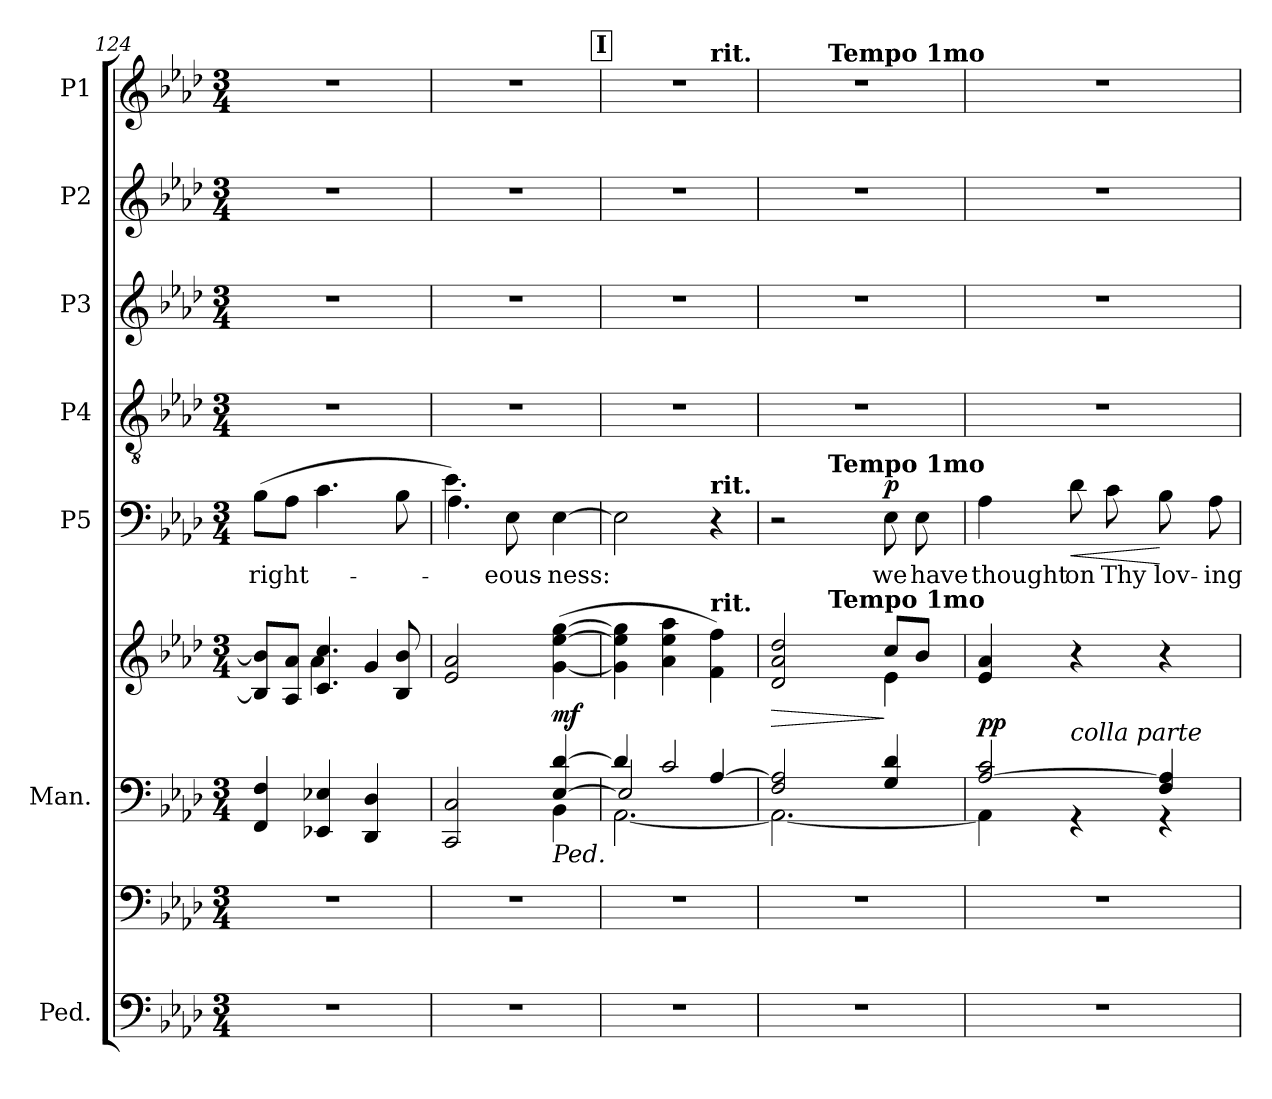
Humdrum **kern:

**kern	**kern	**kern	**kern	**dynam	**kern	**text	**dynam	**kern	**kern	**kern	**kern
*part7	*part7	*part6	*part6	*part6	*part5	*part5	*part5	*part4	*part3	*part2	*part1
*staff9	*staff8	*staff7	*staff6	*staff6/7	*staff5	*staff5	*staff5	*staff4	*staff3	*staff2	*staff1
*I"Ped.	*	*I"Man.	*	*	*I"P5	*	*	*I"P4	*I"P3	*I"P2	*I"P1
*I'Ped.	*	*	*	*	*	*	*	*	*	*	*
*clefF4	*clefF4	*clefF4	*clefG2	*	*clefF4	*	*	*clefGv2	*clefG2	*clefG2	*clefG2
*	*	*	*	*	*	*	*	*ITrd7c12	*	*	*
*k[b-e-a-d-]	*k[b-e-a-d-]	*k[b-e-a-d-]	*k[b-e-a-d-]	*	*k[b-e-a-d-]	*	*	*k[b-e-a-d-]	*k[b-e-a-d-]	*k[b-e-a-d-]	*k[b-e-a-d-]
*A-:	*A-:	*A-:	*A-:	*	*A-:	*	*	*A-:	*A-:	*A-:	*A-:
*M3/4	*M3/4	*M3/4	*M3/4	*	*M3/4	*	*	*M3/4	*M3/4	*M3/4	*M3/4
=124	=124	=124	=124	=124	=124	=124	=124	=124	=124	=124	=124
!LO:N:vis=1	!LO:N:vis=1	!	!	!	!	!	!	!	!	!	!
*	*	*	*^	*	*	*	*	*	*	*	*
!	!	!	!	!	!	!	!LO:LY:b:color=#000000	!	!LO:N:vis=1	!LO:N:vis=1	!LO:N:vis=1	!LO:N:vis=1
2.r	2.r	4FFi/ 4Fi	8B-i/] 8b-i]L	4ryy	.	(8B-i\L	right-	.	2.r	2.r	2.r	2.r
.	.	.	8A-i/ 8a-iJ	.	.	8A-i\J	.	.	.	.	.	.
.	.	4EE-Xi/ 4E-Xi	4.ci/ 4.cci	4a-i\	.	4.ci\	.	.	.	.	.	.
.	.	4DD-i/ 4D-i	.	4gi/	.	.	.	.	.	.	.	.
.	.	.	8B-i/ 8b-i	.	.	8B-i\	.	.	.	.	.	.
*	*	*	*v	*v	*	*	*	*	*	*	*	*
=125	=125	=125	=125	=125	=125	=125	=125	=125	=125	=125	=125
!LO:N:vis=1	!LO:N:vis=1	!	!	!	!	!	!	!LO:N:vis=1	!LO:N:vis=1	!LO:N:vis=1	!LO:N:vis=1
*	*	*^	*	*	*^	*	*	*	*	*	*
2.r	2.r	2CCi/ 2Ci	2ryy	2e-i/ 2a-i	.	4.e-i\)	4.A-i\	.	.	2.r	2.r	2.r	2.r
!	!	!	!	!	!	!	!	!LO:LY:b:color=#000000	!	!	!	!	!
.	.	.	.	.	.	8E-i\	8ryy	-eous-	.	.	.	.	.
!	!	!LO:TX:b:i:t=Ped.	!	!	!	!	!	!	!	!	!	!	!
!	!	!	!	!	!	!	!	!LO:LY:b:color=#000000	!	!	!	!	!
.	.	[4E-i/ [4d-i	4BB-i\	([4gi\ [4ee-i [4ggi	[ [ mf	[4E-i\	4ryy	-ness:	.	.	.	.	.
!!LO:LB:g=z
!!LO:REH:place=s1:B:color=#000000:enc=box:fs=17.1407:t=I
=126	=126	=126	=126	=126	=126	=126	=126	=126	=126	=126	=126	=126	=126
!LO:N:vis=1	!LO:N:vis=1	!	!	!	!	!	!	!	!	!LO:N:vis=1	!LO:N:vis=1	!LO:N:vis=1	!LO:N:vis=1
*	*	*	*^	*	*	*v	*v	*	*	*	*	*	*^
2.r	2.r	4d-i/]	[2.AA-i\	2E-i/]	4gi\] 4ee-i] 4ggi]	.	2E-i\]	.	.	2.r	2.r	2.r	2.r	2ryy
.	.	2ci/	.	.	4a-i\ 4ee-i 4aa-i	.	.	.	.	.	.	.	.	.
!	!	!	!	!	!	!	!	!	!	!	!	!	!	!LO:TX:a:B:t=rit.
!	!	!	!	!	!	!	!LO:TX:a:B:t=rit.	!	!	!	!	!	!	!
!	!	!	!	!	!LO:TX:a:B:t=rit.	!	!	!	!	!	!	!	!	!
.	.	.	.	[4A-i/	4fi\ 4ffi)	.	4r	.	.	.	.	.	.	4ryy
=127	=127	=127	=127	=127	=127	=127	=127	=127	=127	=127	=127	=127	=127	=127
!LO:N:vis=1	!LO:N:vis=1	!	!	!	!	!LO:HP:b	!	!	!	!LO:N:vis=1	!LO:N:vis=1	!LO:N:vis=1	!LO:N:vis=1	!
*	*	*	*	*	*^	*	*^	*	*	*	*	*	*	*
*	*	*	*v	*v	*	*^	*	*	*	*	*	*	*	*	*	*
2.r	2.r	2Fi/ 2A-i]	2.AA-i\_	2d-i/ 2a-i 2dd-i	2ryy	8ryy	>	2r	8ryy	.	.	2.r	2.r	2.r	2.r	8ryy
.	.	.	.	.	.	32ryy	.	.	32ryy	.	.	.	.	.	.	32ryy
.	.	.	.	.	.	64ryy	.	.	64ryy	.	.	.	.	.	.	64ryy
.	.	.	.	.	.	512.ryy	.	.	512.ryy	.	.	.	.	.	.	512.ryy
!	!	!	!	!	!	!	!	!	!	!	!	!	!	!	!	!LO:TX:a:B:t=Tempo 1mo
!	!	!	!	!	!	!	!	!	!LO:TX:a:B:t=Tempo 1mo	!	!	!	!	!	!	!
!	!	!	!	!	!	!LO:TX:a:B:t=Tempo 1mo	!	!	!	!	!	!	!	!	!	!
.	.	.	.	.	.	2ryy	.	.	2ryy	.	.	.	.	.	.	2ryy
!	!	!	!	!	!	!	!	!	!	!LO:LY:b:color=#000000	!	!	!	!	!	!
.	.	4Gi/ 4d-i	.	8cci/L	4e-i\	.	] ]	8E-i\	.	we	p	.	.	.	.	.
!	!	!	!	!	!	!	!	!	!	!LO:LY:b:color=#000000	!	!	!	!	!	!
.	.	.	.	8b-i/J	.	.	]	8E-i\	.	have	.	.	.	.	.	.
.	.	.	.	.	.	16ryy	.	.	16ryy	.	.	.	.	.	.	16ryy
.	.	.	.	.	.	128ryy	.	.	128ryy	.	.	.	.	.	.	128ryy
.	.	.	.	.	.	256ryy	.	.	256ryy	.	.	.	.	.	.	256ryy
.	.	.	.	.	.	1024ryy	.	.	1024ryy	.	.	.	.	.	.	1024ryy
=128	=128	=128	=128	=128	=128	=128	=128	=128	=128	=128	=128	=128	=128	=128	=128	=128
!LO:N:vis=1	!LO:N:vis=1	!	!	!	!	!	!	!	!	!	!	!	!	!	!	!
*	*	*	*	*v	*v	*v	*	*	*	*	*	*	*	*	*v	*v
*	*	*	*	*	*	*v	*v	*	*	*	*	*	*
*	*	*	*	*^	*	*^	*	*	*	*	*	*^
*	*	*	*	*	*^	*	*	*	*	*	*	*	*	*	*
!	!	!	!	!	!	!	!	!	!	!LO:LY:b:color=#000000	!	!LO:N:vis=1	!LO:N:vis=1	!LO:N:vis=1	!LO:N:vis=1	!
*	*	*	*	*v	*v	*v	*	*	*	*	*	*	*	*	*v	*v
*	*	*	*	*	*	*v	*v	*	*	*	*	*	*
2.r	2.r	[2A-i/ 2ci	4AA-i\]	4e-i/ 4a-i	pp	4A-i\	thought	.	2.r	2.r	2.r	2.r
!	!	!	!LO:TX:a:i:t=colla parte	!	!	!	!	!	!	!	!	!
!	!	!	!	!	!	!	!LO:LY:b:color=#000000	!LO:HP:b	!	!	!	!
.	.	.	4r	4r	.	8d-i\	on	<	.	.	.	.
!	!	!	!	!	!	!	!LO:LY:b:color=#000000	!	!	!	!	!
.	.	.	.	.	.	8ci\	Thy	.	.	.	.	.
!	!	!	!	!	!	!	!LO:LY:b:color=#000000	!	!	!	!	!
.	.	4Fi/ 4A-i]	4r	4r	.	8B-i\	lov-	[	.	.	.	.
!	!	!	!	!	!	!	!LO:LY:b:color=#000000	!	!	!	!	!
.	.	.	.	.	.	8A-i\	-ing	.	.	.	.	.
*	*	*v	*v	*	*	*	*	*	*	*	*	*
=	=	=	=	=	=	=	=	=	=	=	=
*-	*-	*-	*-	*-	*-	*-	*-	*-	*-	*-	*-
